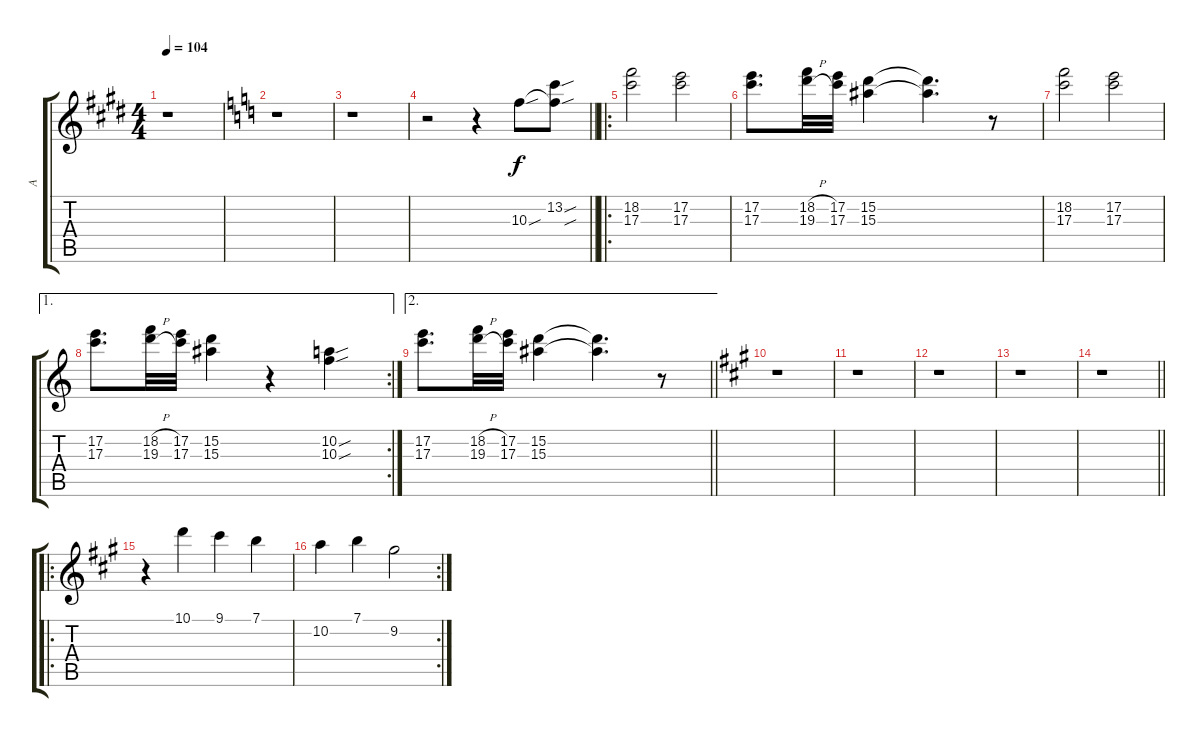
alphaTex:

\track ("A" "A") {instrument electricguitarjazz}
\staff {score tabs}
\tuning (E4 B3 G3 D3 A2 E2) {hide}
\ts (4 4)
\tempo 104
\clef g2
\ks e
r.1{dy f} |
\ks c
r.1 |
r.1 |
\barLineRight lightlight
r.2 r.4 10.3{sou}.8 (13.2{sou} 10.3{sou t}).8 |
\ro
(18.2 17.3).2 (17.2 17.3).2 |
(17.2 17.3).8{d} (18.2{h} 19.3{h}).32 (17.2 17.3).32 (15.2 15.3).4 (15.2{t} 15.3{t}).4{d} r.8 |
(18.2 17.3).2 (17.2 17.3).2 |
\ae 1
\rc 2
(17.2 17.3).8{d} (18.2{h} 19.3{h}).32 (17.2 17.3).32 (15.2 15.3).4 r.4 (10.2{sou} 10.3{sou}).4 |
\ae 2
\barLineRight lightlight
(17.2 17.3).8{d} (18.2{h} 19.3{h}).32 (17.2 17.3).32 (15.2 15.3).4 (15.2{t} 15.3{t}).4{d} r.8 |
\ks a
r.1 |
r.1 |
r.1 |
r.1 |
\barLineRight lightlight
r.1 |
\ro
r.4 10.1.4 9.1.4 7.1.4 |
\rc 2
10.2.4 7.1.4 9.2.2
